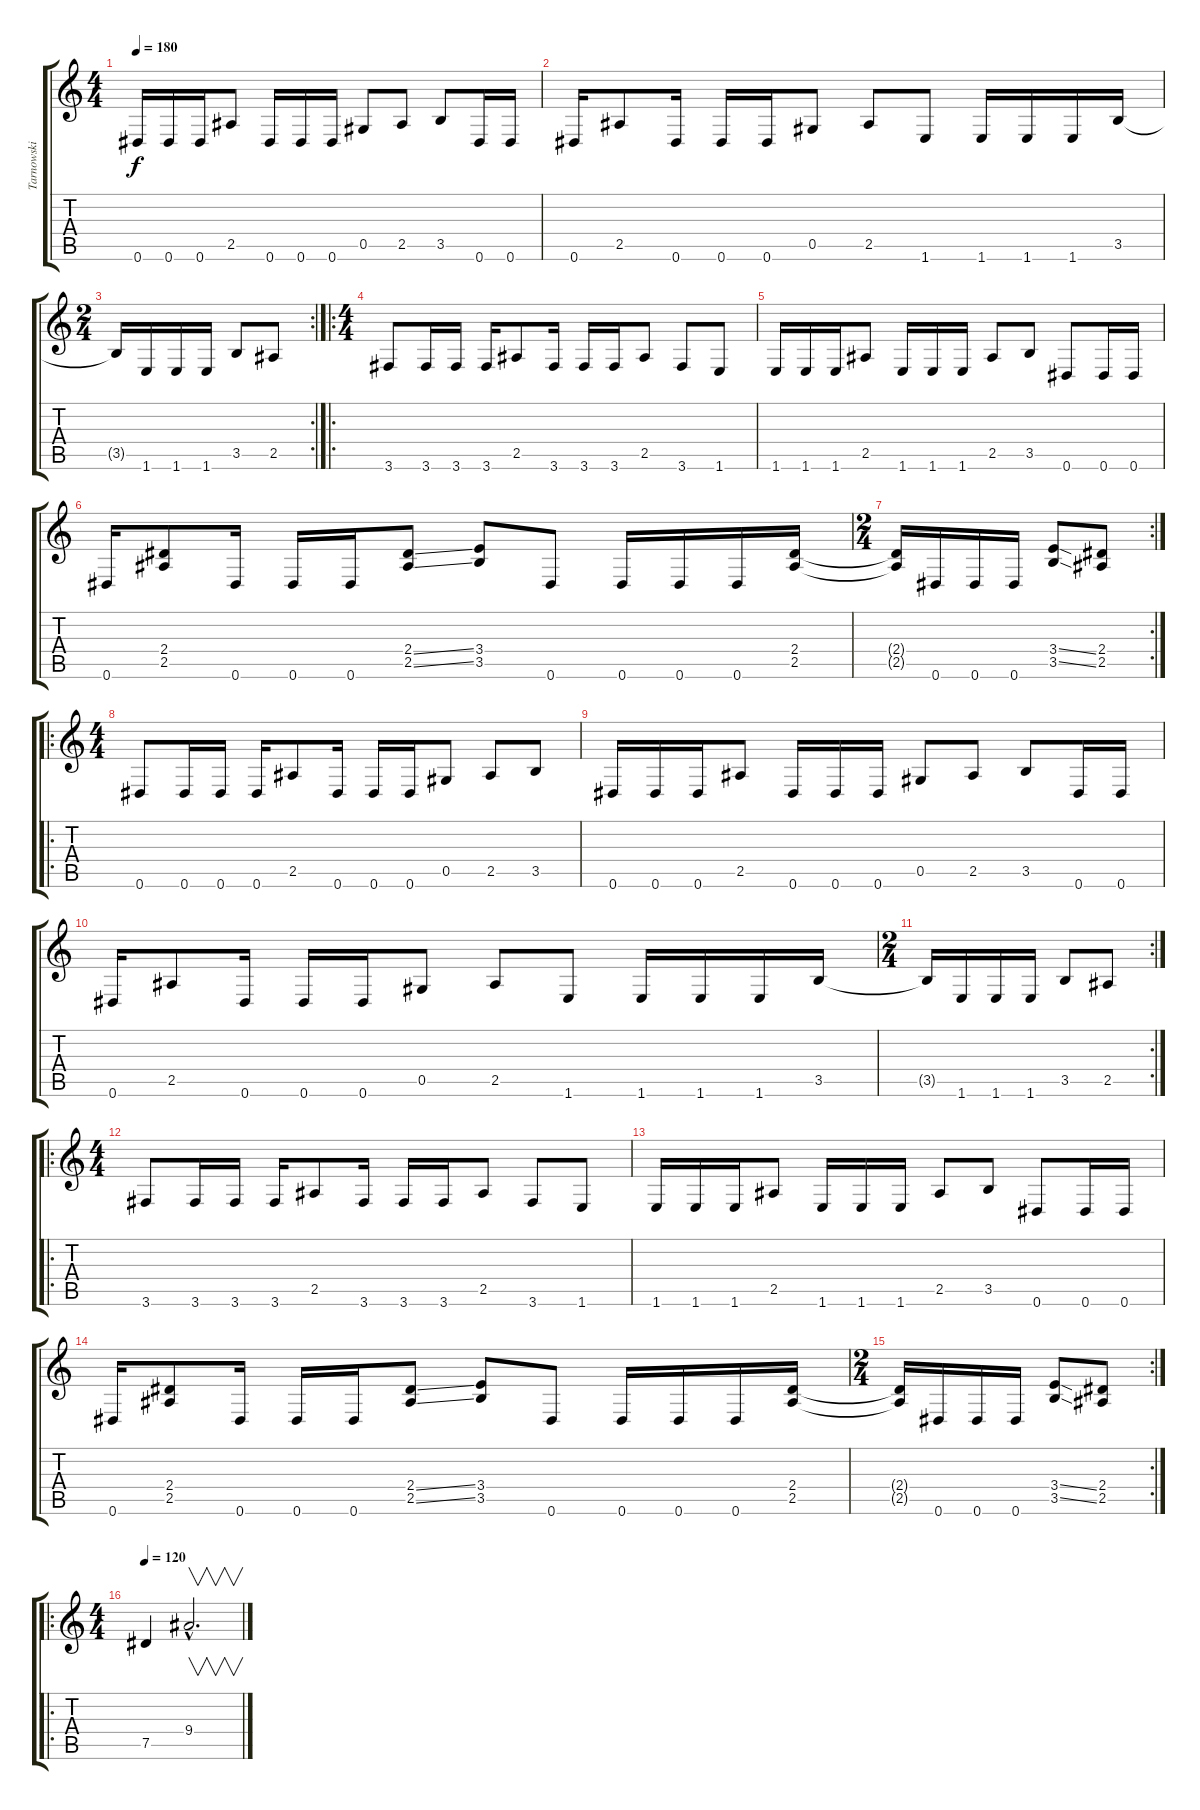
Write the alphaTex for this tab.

\track ("Tarnowski" "Tarnowski") {instrument distortionguitar}
\staff {score tabs}
\tuning (Eb4 Bb3 Gb3 Db3 Ab2 Eb2) {hide}
\ts (4 4)
\tempo 180
\clef g2
\ks c
0.6.16{dy f} 0.6.16 0.6.16 2.5.8 0.6.16 0.6.16 0.6.16 0.5.8 2.5.8 3.5.8 0.6.16 0.6.16 |
0.6.16 2.5.8 0.6.16 0.6.16 0.6.16 0.5.8 2.5.8 1.6.8 1.6.16 1.6.16 1.6.16 3.5.16 |
\rc 2
\ts (2 4)
3.5{t}.16 1.6.16 1.6.16 1.6.16 3.5.8 2.5.8 |
\ro
\ts (4 4)
3.6.8 3.6.16 3.6.16 3.6.16 2.5.8 3.6.16 3.6.16 3.6.16 2.5.8 3.6.8 1.6.8 |
1.6.16 1.6.16 1.6.16 2.5.8 1.6.16 1.6.16 1.6.16 2.5.8 3.5.8 0.6.8 0.6.16 0.6.16 |
0.6.16 (2.4 2.5).8 0.6.16 0.6.16 0.6.16 (2.4{ss} 2.5{ss}).8 (3.4 3.5).8 0.6.8 0.6.16 0.6.16 0.6.16 (2.4 2.5).16 |
\rc 2
\ts (2 4)
(2.4{t} 2.5{t}).16 0.6.16 0.6.16 0.6.16 (3.4{ss} 3.5{ss}).8 (2.4 2.5).8 |
\ro
\ts (4 4)
0.6.8 0.6.16 0.6.16 0.6.16 2.5.8 0.6.16 0.6.16 0.6.16 0.5.8 2.5.8 3.5.8 |
0.6.16 0.6.16 0.6.16 2.5.8 0.6.16 0.6.16 0.6.16 0.5.8 2.5.8 3.5.8 0.6.16 0.6.16 |
0.6.16 2.5.8 0.6.16 0.6.16 0.6.16 0.5.8 2.5.8 1.6.8 1.6.16 1.6.16 1.6.16 3.5.16 |
\rc 2
\ts (2 4)
3.5{t}.16 1.6.16 1.6.16 1.6.16 3.5.8 2.5.8 |
\ro
\ts (4 4)
3.6.8 3.6.16 3.6.16 3.6.16 2.5.8 3.6.16 3.6.16 3.6.16 2.5.8 3.6.8 1.6.8 |
1.6.16 1.6.16 1.6.16 2.5.8 1.6.16 1.6.16 1.6.16 2.5.8 3.5.8 0.6.8 0.6.16 0.6.16 |
0.6.16 (2.4 2.5).8 0.6.16 0.6.16 0.6.16 (2.4{ss} 2.5{ss}).8 (3.4 3.5).8 0.6.8 0.6.16 0.6.16 0.6.16 (2.4 2.5).16 |
\rc 2
\ts (2 4)
(2.4{t} 2.5{t}).16 0.6.16 0.6.16 0.6.16 (3.4{ss} 3.5{ss}).8 (2.4 2.5).8 |
\ro
\ts (4 4)
\tempo 120
7.5.4 9.4{hac}.2{v d}
